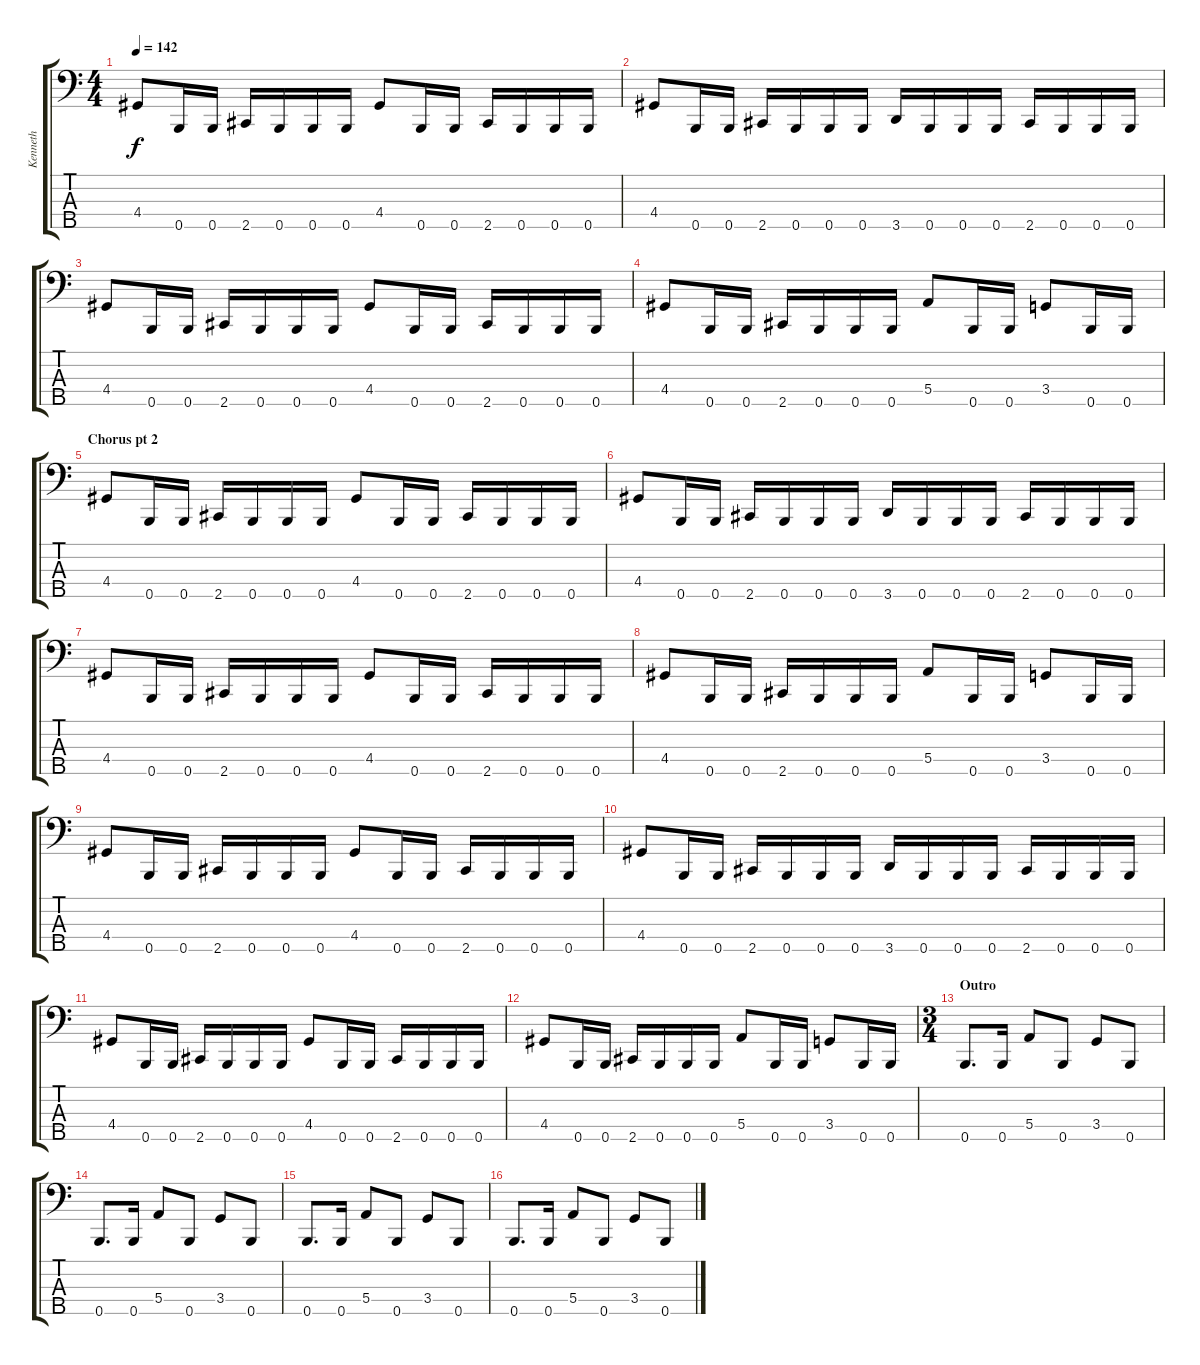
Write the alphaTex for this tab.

\track ("Kenneth" "Kenneth") {instrument electricbasspick}
\staff {score tabs}
\tuning (G2 D2 A1 E1 B0) {hide}
\ts (4 4)
\tempo 142
\clef f4
\ks c
4.4.8{dy f} 0.5.16 0.5.16 2.5.16 0.5.16 0.5.16 0.5.16 4.4.8 0.5.16 0.5.16 2.5.16 0.5.16 0.5.16 0.5.16 |
4.4.8 0.5.16 0.5.16 2.5.16 0.5.16 0.5.16 0.5.16 3.5.16 0.5.16 0.5.16 0.5.16 2.5.16 0.5.16 0.5.16 0.5.16 |
4.4.8 0.5.16 0.5.16 2.5.16 0.5.16 0.5.16 0.5.16 4.4.8 0.5.16 0.5.16 2.5.16 0.5.16 0.5.16 0.5.16 |
4.4.8 0.5.16 0.5.16 2.5.16 0.5.16 0.5.16 0.5.16 5.4.8 0.5.16 0.5.16 3.4.8 0.5.16 0.5.16 |
\section ("" "Chorus pt 2")
4.4.8 0.5.16 0.5.16 2.5.16 0.5.16 0.5.16 0.5.16 4.4.8 0.5.16 0.5.16 2.5.16 0.5.16 0.5.16 0.5.16 |
4.4.8 0.5.16 0.5.16 2.5.16 0.5.16 0.5.16 0.5.16 3.5.16 0.5.16 0.5.16 0.5.16 2.5.16 0.5.16 0.5.16 0.5.16 |
4.4.8 0.5.16 0.5.16 2.5.16 0.5.16 0.5.16 0.5.16 4.4.8 0.5.16 0.5.16 2.5.16 0.5.16 0.5.16 0.5.16 |
4.4.8 0.5.16 0.5.16 2.5.16 0.5.16 0.5.16 0.5.16 5.4.8 0.5.16 0.5.16 3.4.8 0.5.16 0.5.16 |
4.4.8 0.5.16 0.5.16 2.5.16 0.5.16 0.5.16 0.5.16 4.4.8 0.5.16 0.5.16 2.5.16 0.5.16 0.5.16 0.5.16 |
4.4.8 0.5.16 0.5.16 2.5.16 0.5.16 0.5.16 0.5.16 3.5.16 0.5.16 0.5.16 0.5.16 2.5.16 0.5.16 0.5.16 0.5.16 |
4.4.8 0.5.16 0.5.16 2.5.16 0.5.16 0.5.16 0.5.16 4.4.8 0.5.16 0.5.16 2.5.16 0.5.16 0.5.16 0.5.16 |
4.4.8 0.5.16 0.5.16 2.5.16 0.5.16 0.5.16 0.5.16 5.4.8 0.5.16 0.5.16 3.4.8 0.5.16 0.5.16 |
\ts (3 4)
\section ("" "Outro")
0.5.8{d} 0.5.16 5.4.8 0.5.8 3.4.8 0.5.8 |
0.5.8{d} 0.5.16 5.4.8 0.5.8 3.4.8 0.5.8 |
0.5.8{d} 0.5.16 5.4.8 0.5.8 3.4.8 0.5.8 |
0.5.8{d} 0.5.16 5.4.8 0.5.8 3.4.8 0.5.8
